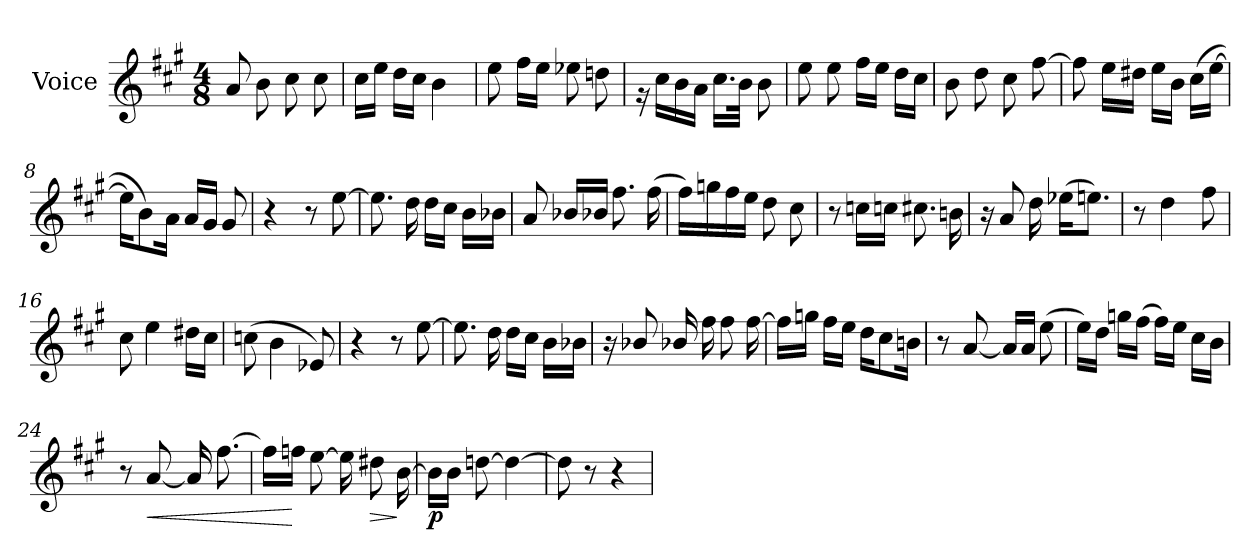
**kern	**dynam
*part1	*part1
*staff1	*staff1
*I"Voice	*
*I'V	*
*clefG2	*
*k[f#c#g#]	*
*M4/8	*
=1	=1
8a/	.
8b\	.
8cc#\	.
8cc#\	.
=2	=2
16cc#\LL	.
16ee\JJ	.
16dd\LL	.
16cc#\JJ	.
4b\	.
=3	=3
8ee\	.
16ff#\LL	.
16ee\JJ	.
8ee-Xi\	.
8ddn\	.
=4	=4
16rg	.
16cc#\LL	.
16b\	.
16a\JJ	.
16.cc#\LL	.
32b\JJk	.
8b\	.
=5	=5
8ee\	.
8ee\	.
16ff#\LL	.
16ee\JJ	.
16dd\LL	.
16cc#\JJ	.
!!LO:LB:g=z
=6	=6
8b\	.
8dd\	.
8cc#\	.
[8ff#\	.
=7	=7
8ff#\]	.
16ee\LL	.
16dd#X\JJ	.
16ee\LL	.
16b\JJ	.
(>16cc#\LL	.
[16ee\JJ	.
=8	=8
16ee\KL]	.
8b\)	.
16a\Jk	.
16a/LL	.
16g#/JJ	.
8g#/	.
=9	=9
4r	.
8r	.
[8ee\	.
=10	=10
8.ee\]	.
16dd\	.
16dd\LL	.
16cc#\JJ	.
16b\LL	.
16b-X\JJ	.
=11	=11
8a/	.
16b-Xi/LL	.
16b-Xi/JJ	.
8.ff#\	.
(>16ff#\	.
!!LO:LB:g=z
=12	=12
16ff#\LL)	.
16ggn\	.
16ff#\	.
16ee\JJ	.
8dd\	.
8cc#\	.
=13	=13
8r	.
16ccni\LL	.
16ccni\JJ	.
8.cc#\	.
16bn\	.
=14	=14
16r	.
8a/	.
16dd\	.
(>16ee-Xi\KL	.
8.ee\J)	.
=15	=15
8r	.
4dd\	.
8ff#\	.
=16	=16
8cc#\	.
4ee\	.
16dd#X\LL	.
16cc#\JJ	.
=17	=17
(>8ccn\	.
4b\	.
8e-Xi/)	.
!!LO:LB:g=z
=18	=18
4r	.
8r	.
[8ee\	.
=19	=19
8.ee\]	.
16dd\	.
16dd\LL	.
16cc#\JJ	.
16b\LL	.
16b-X\JJ	.
=20	=20
16r	.
8b-Xi/	.
16b-Xi/	.
16ff#\	.
8ff#\	.
[16ff#\	.
=21	=21
16ff#\LL]	.
16ggn\JJ	.
16ff#\LL	.
16ee\JJ	.
16dd\KL	.
8cc#\	.
16bn\Jk	.
=22	=22
8r	.
[8a/	.
16a/LL]	.
16a/JJ	.
(>8ee\	.
!!LO:LB:g=z
=23	=23
16ee\LL)	.
16dd\JJ	.
16ggn\LL	.
(>16ff#\JJ	.
16ff#\LL)	.
16ee\JJ	.
16cc#\LL	.
16b\JJ	.
=24	=24
8r	.
!	!LO:HP:b
[8a/	<
16a/]	.
[8.ff#\	.
=25	=25
16ff#\LL]	.
16ffn\JJ	[
[8ee\	.
16ee\]	.
!	!LO:HP:b
8dd#X\	>
[16b\	]
=26	=26
!	!LO:DY:b
16b\LL]	p
16b\JJ	.
[8ddn\	.
4dd\_	.
=27	=27
8dd\]	.
8r	.
4r	.
=	=
*-	*-
